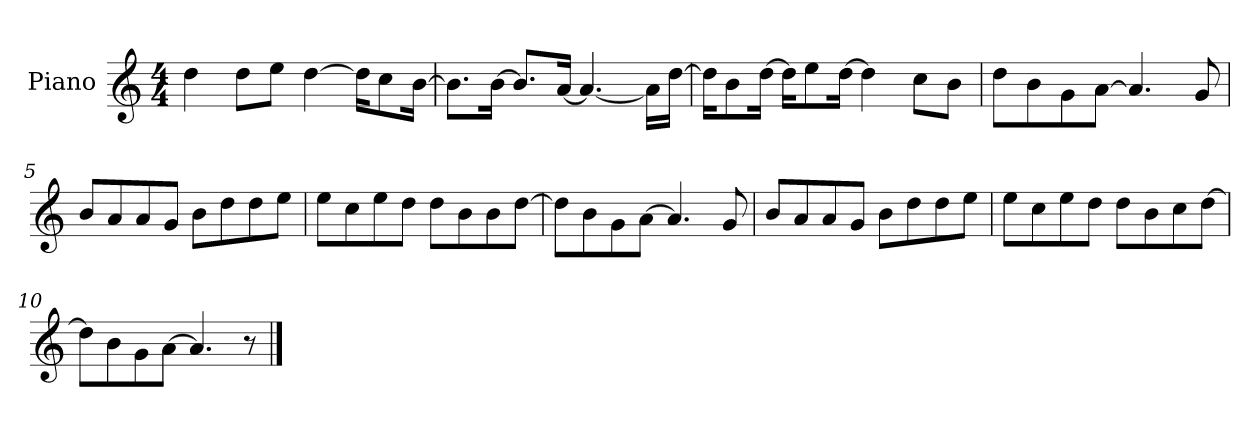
**kern
*part1
*staff1
*I"Piano
*I'P-no
*clefG2
*k[]
*M4/4
*MM90
=1
4dd\
8dd\L
8ee\J
[4dd\
16dd\KL]
8cc\
[16b\Jk
=2
8.b\L]
[16b\Jk
8.b/L]
[16a/Jk
4.a/_
16a\LL]
[16dd\JJ
=3
16dd\KL]
8b\
[16dd\Jk
16dd\KL]
8ee\
[16dd\Jk
4dd\]
8cc\L
8b\J
=4
8dd\L
8b\
8g\
[8a\J
4.a/]
8g/
=5
8b/L
8a/
8a/
8g/J
8b\L
8dd\
8dd\
8ee\J
!!LO:LB:g=z
=6
8ee\L
8cc\
8ee\
8dd\J
8dd\L
8b\
8b\
[8dd\J
=7
8dd\L]
8b\
8g\
[8a\J
4.a/]
8g/
=8
8b/L
8a/
8a/
8g/J
8b\L
8dd\
8dd\
8ee\J
=9
8ee\L
8cc\
8ee\
8dd\J
8dd\L
8b\
8cc\
[8dd\J
=10
8dd\L]
8b\
8g\
[8a\J
4.a/]
8r
==
*-
